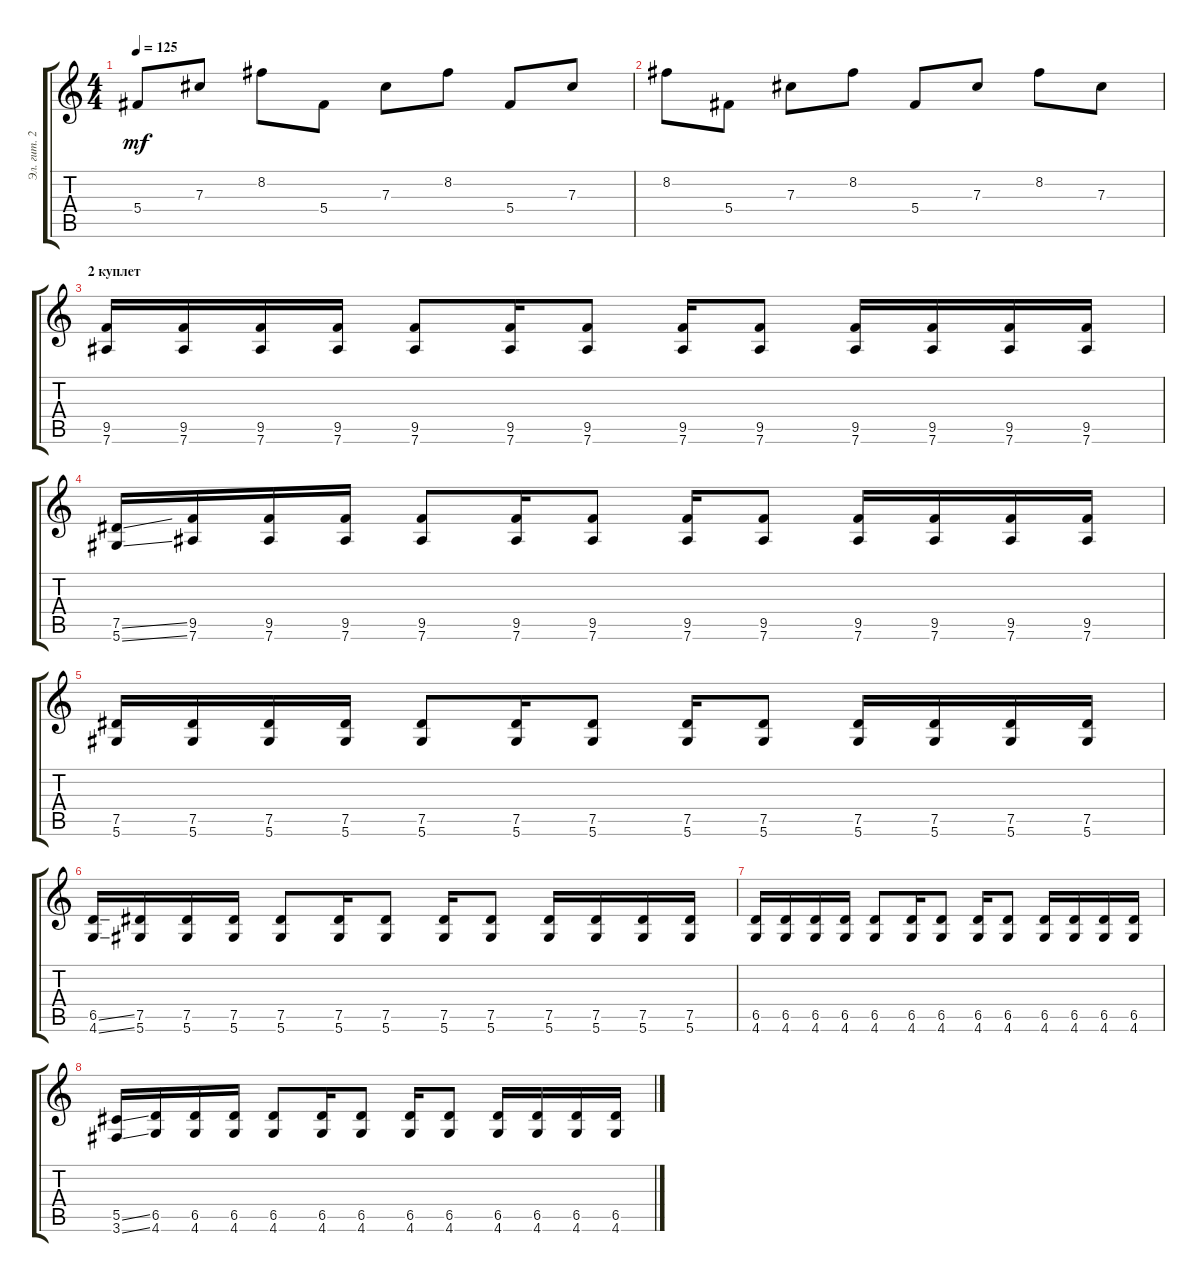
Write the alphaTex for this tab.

\track ("Эл. гит. 2" "Эл. гит. 2") {instrument distortionguitar}
\staff {score tabs}
\tuning (Eb4 Bb3 Gb3 Db3 Ab2 Eb2) {hide}
\ts (4 4)
\tempo 125
\clef g2
\ks c
5.4.8{dy mf} 7.3.8 8.2.8 5.4.8 7.3.8 8.2.8 5.4.8 7.3.8 |
8.2.8 5.4.8 7.3.8 8.2.8 5.4.8 7.3.8 8.2.8 7.3.8 |
\section ("" "2 куплет")
(9.5 7.6).16 (9.5 7.6).16 (9.5 7.6).16 (9.5 7.6).16 (9.5 7.6).8 (9.5 7.6).16 (9.5 7.6).8 (9.5 7.6).16 (9.5 7.6).8 (9.5 7.6).16 (9.5 7.6).16 (9.5 7.6).16 (9.5 7.6).16 |
(7.5{ss} 5.6{ss}).16 (9.5 7.6).16 (9.5 7.6).16 (9.5 7.6).16 (9.5 7.6).8 (9.5 7.6).16 (9.5 7.6).8 (9.5 7.6).16 (9.5 7.6).8 (9.5 7.6).16 (9.5 7.6).16 (9.5 7.6).16 (9.5 7.6).16 |
(7.5 5.6).16 (7.5 5.6).16 (7.5 5.6).16 (7.5 5.6).16 (7.5 5.6).8 (7.5 5.6).16 (7.5 5.6).8 (7.5 5.6).16 (7.5 5.6).8 (7.5 5.6).16 (7.5 5.6).16 (7.5 5.6).16 (7.5 5.6).16 |
(6.5{ss} 4.6{ss}).16 (7.5 5.6).16 (7.5 5.6).16 (7.5 5.6).16 (7.5 5.6).8 (7.5 5.6).16 (7.5 5.6).8 (7.5 5.6).16 (7.5 5.6).8 (7.5 5.6).16 (7.5 5.6).16 (7.5 5.6).16 (7.5 5.6).16 |
(6.5 4.6).16 (6.5 4.6).16 (6.5 4.6).16 (6.5 4.6).16 (6.5 4.6).8 (6.5 4.6).16 (6.5 4.6).8 (6.5 4.6).16 (6.5 4.6).8 (6.5 4.6).16 (6.5 4.6).16 (6.5 4.6).16 (6.5 4.6).16 |
(5.5{ss} 3.6{ss}).16 (6.5 4.6).16 (6.5 4.6).16 (6.5 4.6).16 (6.5 4.6).8 (6.5 4.6).16 (6.5 4.6).8 (6.5 4.6).16 (6.5 4.6).8 (6.5 4.6).16 (6.5 4.6).16 (6.5 4.6).16 (6.5 4.6).16
